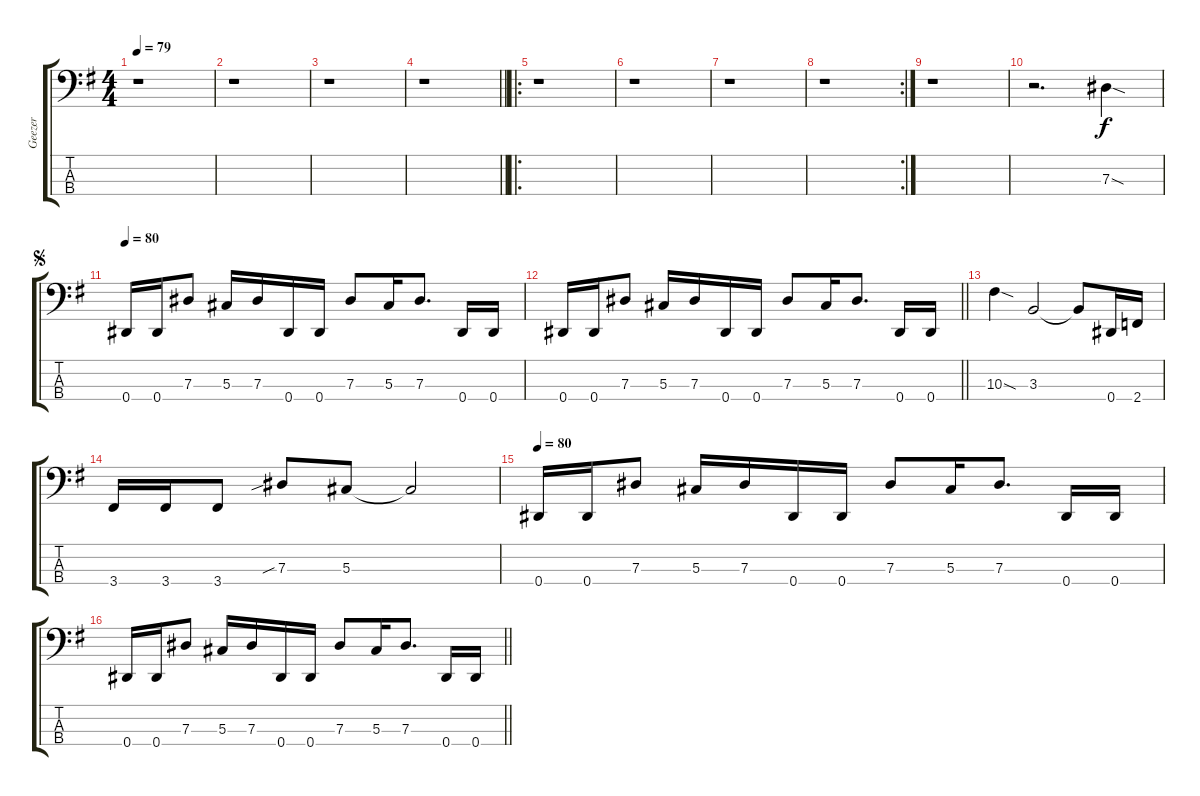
\track ("Geezer" "Geezer") {instrument electricbassfinger}
\staff {score tabs}
\tuning (Gb2 Db2 Ab1 Eb1) {hide}
\ts (4 4)
\tempo 79
\clef f4
\ks g
r.1{dy f instrument electricbassfinger} |
r.1 |
r.1 |
\barLineRight lightlight
r.1 |
\ro
r.1 |
r.1 |
r.1 |
\rc 2
r.1 |
r.1 |
r.2{d} 7.3{sod}.4 |
\jump segno
\tempo 80
0.4.16 0.4.16 7.3.8 5.3.16 7.3.16 0.4.16 0.4.16 7.3.8 5.3.16 7.3.8{d} 0.4.16 0.4.16 |
\barLineRight lightlight
0.4.16 0.4.16 7.3.8 5.3.16 7.3.16 0.4.16 0.4.16 7.3.8 5.3.16 7.3.8{d} 0.4.16 0.4.16 |
10.3{sod}.4 3.3.2 3.3{t}.8 0.4.16 2.4.16 |
3.4.16 3.4.16 3.4.8 7.3{sib}.8 5.3.8 5.3{t}.2 |
\tempo 80
0.4.16 0.4.16 7.3.8 5.3.16 7.3.16 0.4.16 0.4.16 7.3.8 5.3.16 7.3.8{d} 0.4.16 0.4.16 |
\barLineRight lightlight
0.4.16 0.4.16 7.3.8 5.3.16 7.3.16 0.4.16 0.4.16 7.3.8 5.3.16 7.3.8{d} 0.4.16 0.4.16
